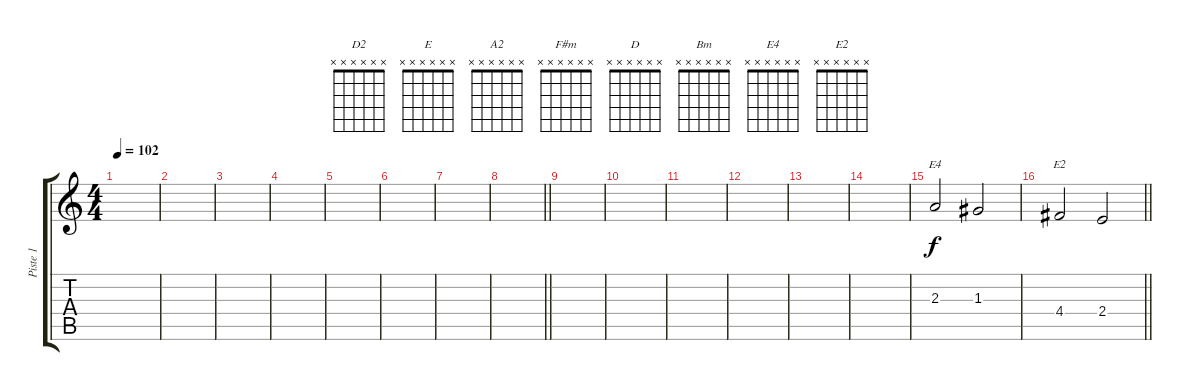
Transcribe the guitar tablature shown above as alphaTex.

\track ("Piste 1" "Piste 1") {instrument acousticguitarsteel}
\staff {score tabs}
\tuning (E4 B3 G3 D3 A2 E2) {hide}
\chord ("D2" x x x x x x)
\chord ("E" x x x x x x)
\chord ("A2" x x x x x x)
\chord ("F#m" x x x x x x)
\chord ("D" x x x x x x)
\chord ("Bm" x x x x x x)
\chord ("E4" x x x x x x)
\chord ("E2" x x x x x x)
\ts (4 4)
\tempo 102
\clef g2
\ks c
|
|
|
|
|
|
|
\barLineRight lightlight
|
|
|
|
|
|
|
2.3.2{ch "E4"} 1.3.2 |
\barLineRight lightlight
4.4.2{ch "E2"} 2.4.2
